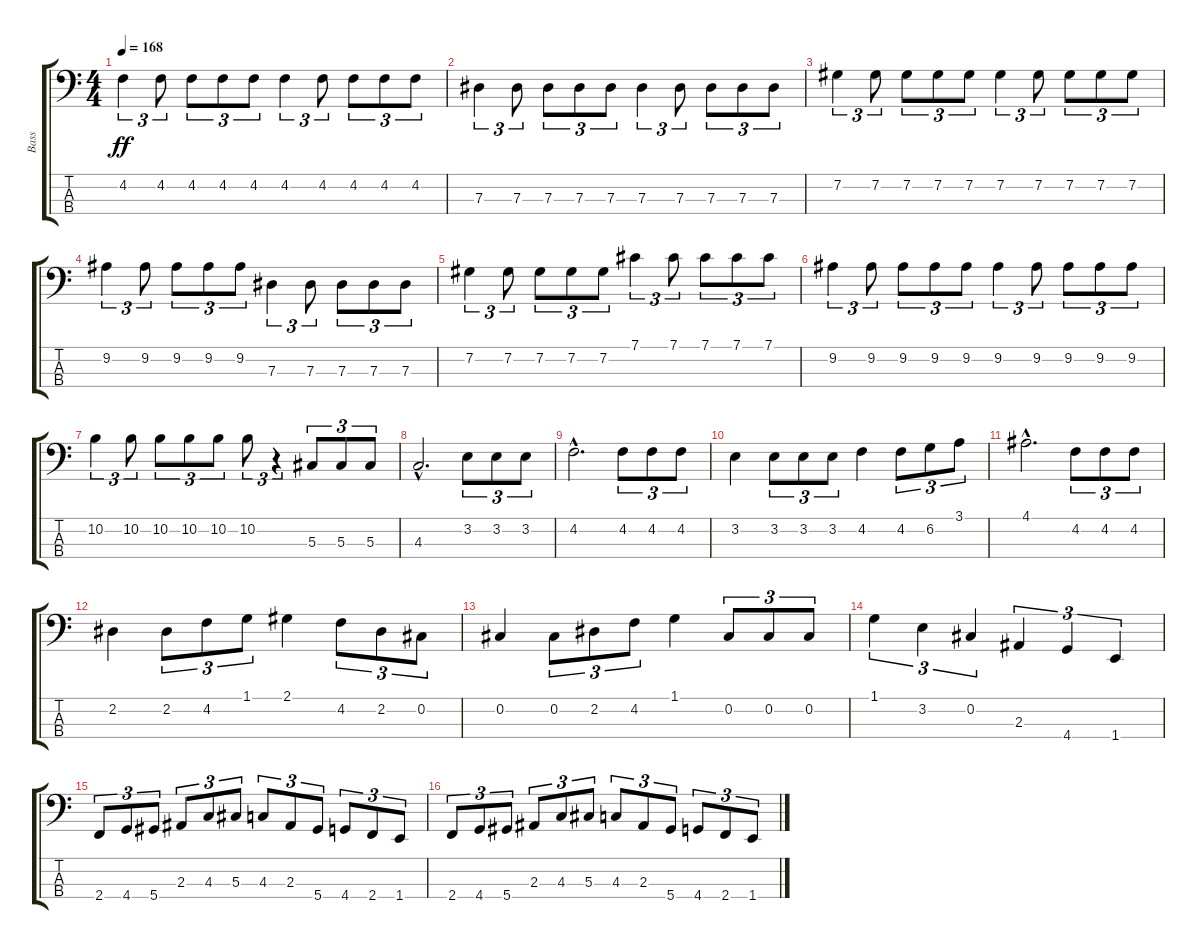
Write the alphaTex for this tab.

\track ("Bass" "Bass") {instrument electricbasspick}
\staff {score tabs}
\tuning (Gb2 Db2 Ab1 Eb1) {hide}
\ts (4 4)
\tempo 168
\clef f4
\ks c
4.2.4{tu (3 2) dy ff} 4.2.8{tu (3 2)} 4.2.8{tu (3 2)} 4.2.8{tu (3 2)} 4.2.8{tu (3 2)} 4.2.4{tu (3 2)} 4.2.8{tu (3 2)} 4.2.8{tu (3 2)} 4.2.8{tu (3 2)} 4.2.8{tu (3 2)} |
7.3.4{tu (3 2)} 7.3.8{tu (3 2)} 7.3.8{tu (3 2)} 7.3.8{tu (3 2)} 7.3.8{tu (3 2)} 7.3.4{tu (3 2)} 7.3.8{tu (3 2)} 7.3.8{tu (3 2)} 7.3.8{tu (3 2)} 7.3.8{tu (3 2)} |
7.2.4{tu (3 2)} 7.2.8{tu (3 2)} 7.2.8{tu (3 2)} 7.2.8{tu (3 2)} 7.2.8{tu (3 2)} 7.2.4{tu (3 2)} 7.2.8{tu (3 2)} 7.2.8{tu (3 2)} 7.2.8{tu (3 2)} 7.2.8{tu (3 2)} |
9.2.4{tu (3 2)} 9.2.8{tu (3 2)} 9.2.8{tu (3 2)} 9.2.8{tu (3 2)} 9.2.8{tu (3 2)} 7.3.4{tu (3 2)} 7.3.8{tu (3 2)} 7.3.8{tu (3 2)} 7.3.8{tu (3 2)} 7.3.8{tu (3 2)} |
7.2.4{tu (3 2)} 7.2.8{tu (3 2)} 7.2.8{tu (3 2)} 7.2.8{tu (3 2)} 7.2.8{tu (3 2)} 7.1.4{tu (3 2)} 7.1.8{tu (3 2)} 7.1.8{tu (3 2)} 7.1.8{tu (3 2)} 7.1.8{tu (3 2)} |
9.2.4{tu (3 2)} 9.2.8{tu (3 2)} 9.2.8{tu (3 2)} 9.2.8{tu (3 2)} 9.2.8{tu (3 2)} 9.2.4{tu (3 2)} 9.2.8{tu (3 2)} 9.2.8{tu (3 2)} 9.2.8{tu (3 2)} 9.2.8{tu (3 2)} |
10.2.4{tu (3 2)} 10.2.8{tu (3 2)} 10.2.8{tu (3 2)} 10.2.8{tu (3 2)} 10.2.8{tu (3 2)} 10.2.8{tu (3 2)} r.4{tu (3 2)} 5.3.8{tu (3 2)} 5.3.8{tu (3 2)} 5.3.8{tu (3 2)} |
4.3{hac}.2{d} 3.2.8{tu (3 2)} 3.2.8{tu (3 2)} 3.2.8{tu (3 2)} |
4.2{hac}.2{d} 4.2.8{tu (3 2)} 4.2.8{tu (3 2)} 4.2.8{tu (3 2)} |
3.2.4 3.2.8{tu (3 2)} 3.2.8{tu (3 2)} 3.2.8{tu (3 2)} 4.2.4 4.2.8{tu (3 2)} 6.2.8{tu (3 2)} 3.1.8{tu (3 2)} |
4.1{hac}.2{d} 4.2.8{tu (3 2)} 4.2.8{tu (3 2)} 4.2.8{tu (3 2)} |
2.2.4 2.2.8{tu (3 2)} 4.2.8{tu (3 2)} 1.1.8{tu (3 2)} 2.1.4 4.2.8{tu (3 2)} 2.2.8{tu (3 2)} 0.2.8{tu (3 2)} |
0.2.4 0.2.8{tu (3 2)} 2.2.8{tu (3 2)} 4.2.8{tu (3 2)} 1.1.4 0.2.8{tu (3 2)} 0.2.8{tu (3 2)} 0.2.8{tu (3 2)} |
1.1.4{tu (3 2)} 3.2.4{tu (3 2)} 0.2.4{tu (3 2)} 2.3.4{tu (3 2)} 4.4.4{tu (3 2)} 1.4.4{tu (3 2)} |
2.4.8{tu (3 2)} 4.4.8{tu (3 2)} 5.4.8{tu (3 2)} 2.3.8{tu (3 2)} 4.3.8{tu (3 2)} 5.3.8{tu (3 2)} 4.3.8{tu (3 2)} 2.3.8{tu (3 2)} 5.4.8{tu (3 2)} 4.4.8{tu (3 2)} 2.4.8{tu (3 2)} 1.4.8{tu (3 2)} |
2.4.8{tu (3 2)} 4.4.8{tu (3 2)} 5.4.8{tu (3 2)} 2.3.8{tu (3 2)} 4.3.8{tu (3 2)} 5.3.8{tu (3 2)} 4.3.8{tu (3 2)} 2.3.8{tu (3 2)} 5.4.8{tu (3 2)} 4.4.8{tu (3 2)} 2.4.8{tu (3 2)} 1.4.8{tu (3 2)}
